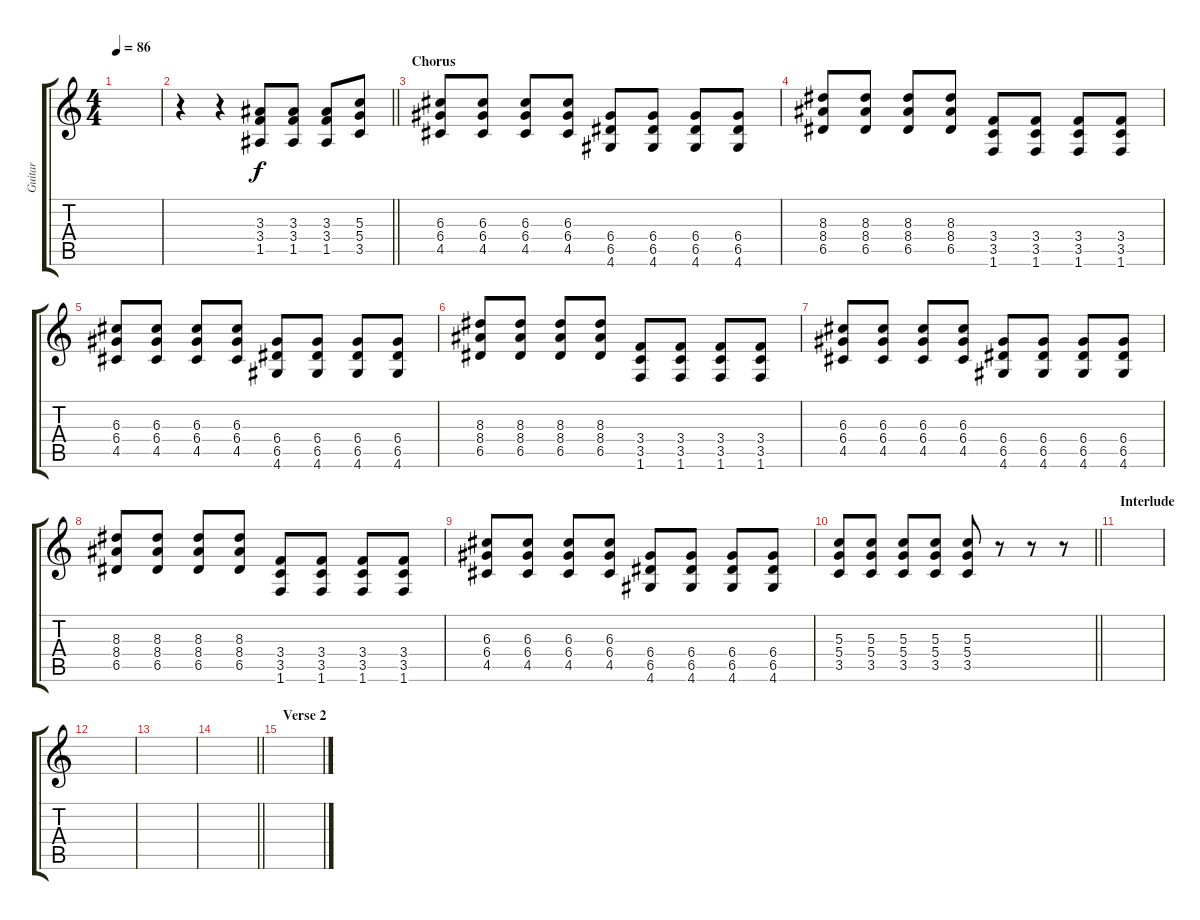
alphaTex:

\track ("Guitar" "Guitar") {instrument distortionguitar}
\staff {score tabs}
\tuning (E4 B3 G3 D3 A2 E2) {hide}
\ts (4 4)
\tempo 86
\clef g2
\ks c
|
\barLineRight lightlight
r.4 r.4 (3.3 3.4 1.5).8 (3.3 3.4 1.5).8 (3.3 3.4 1.5).8 (5.3 5.4 3.5).8 |
\section ("" "Chorus")
(6.3 6.4 4.5).8 (6.3 6.4 4.5).8 (6.3 6.4 4.5).8 (6.3 6.4 4.5).8 (6.4 6.5 4.6).8 (6.4 6.5 4.6).8 (6.4 6.5 4.6).8 (6.4 6.5 4.6).8 |
(8.3 8.4 6.5).8 (8.3 8.4 6.5).8 (8.3 8.4 6.5).8 (8.3 8.4 6.5).8 (3.4 3.5 1.6).8 (3.4 3.5 1.6).8 (3.4 3.5 1.6).8 (3.4 3.5 1.6).8 |
(6.3 6.4 4.5).8 (6.3 6.4 4.5).8 (6.3 6.4 4.5).8 (6.3 6.4 4.5).8 (6.4 6.5 4.6).8 (6.4 6.5 4.6).8 (6.4 6.5 4.6).8 (6.4 6.5 4.6).8 |
(8.3 8.4 6.5).8 (8.3 8.4 6.5).8 (8.3 8.4 6.5).8 (8.3 8.4 6.5).8 (3.4 3.5 1.6).8 (3.4 3.5 1.6).8 (3.4 3.5 1.6).8 (3.4 3.5 1.6).8 |
(6.3 6.4 4.5).8 (6.3 6.4 4.5).8 (6.3 6.4 4.5).8 (6.3 6.4 4.5).8 (6.4 6.5 4.6).8 (6.4 6.5 4.6).8 (6.4 6.5 4.6).8 (6.4 6.5 4.6).8 |
(8.3 8.4 6.5).8 (8.3 8.4 6.5).8 (8.3 8.4 6.5).8 (8.3 8.4 6.5).8 (3.4 3.5 1.6).8 (3.4 3.5 1.6).8 (3.4 3.5 1.6).8 (3.4 3.5 1.6).8 |
(6.3 6.4 4.5).8 (6.3 6.4 4.5).8 (6.3 6.4 4.5).8 (6.3 6.4 4.5).8 (6.4 6.5 4.6).8 (6.4 6.5 4.6).8 (6.4 6.5 4.6).8 (6.4 6.5 4.6).8 |
\barLineRight lightlight
(5.3 5.4 3.5).8 (5.3 5.4 3.5).8 (5.3 5.4 3.5).8 (5.3 5.4 3.5).8 (5.3 5.4 3.5).8 r.8 r.8 r.8 |
\section ("" "Interlude")
|
|
|
\barLineRight lightlight
|
\section ("" "Verse 2")
